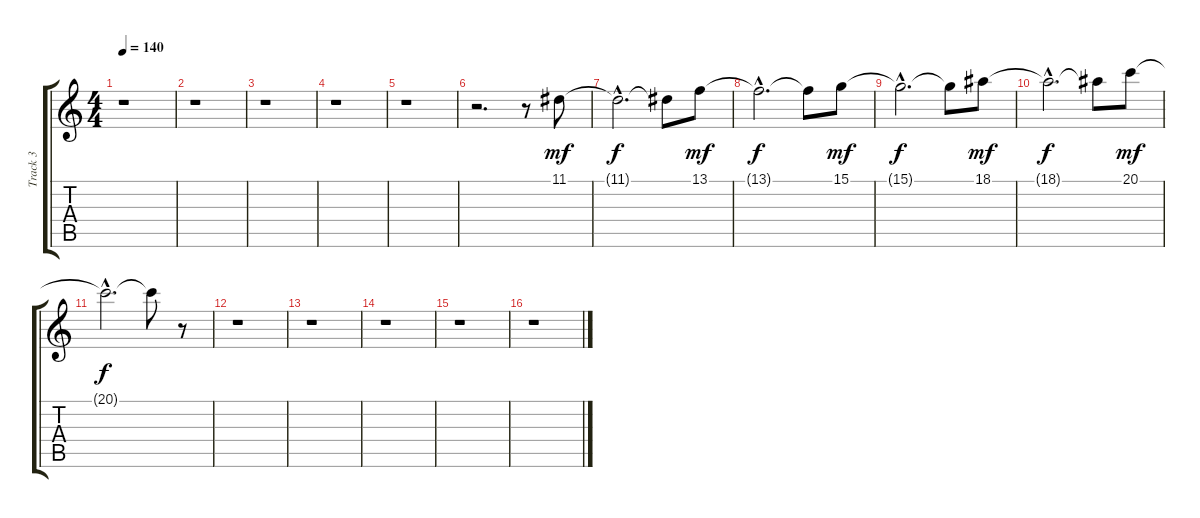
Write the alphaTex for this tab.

\track ("Track 3" "Track 3") {instrument tubularbells}
\staff {score tabs}
\tuning (E4 B3 G3 D3 A2 E2) {hide}
\ts (4 4)
\tempo 140
\clef g2
\ks c
r.1{dy f} |
r.1 |
r.1 |
r.1 |
r.1 |
r.2{d} r.8 11.1.8{dy mf} |
11.1{hac t}.2{d dy f} 11.1{t}.8 13.1.8{dy mf} |
13.1{hac t}.2{d dy f} 13.1{t}.8 15.1.8{dy mf} |
15.1{hac t}.2{d dy f} 15.1{t}.8 18.1.8{dy mf} |
18.1{hac t}.2{d dy f} 18.1{t}.8 20.1.8{dy mf} |
20.1{hac t}.2{d dy f} 20.1{t}.8 r.8 |
r.1 |
r.1 |
r.1 |
r.1 |
r.1
